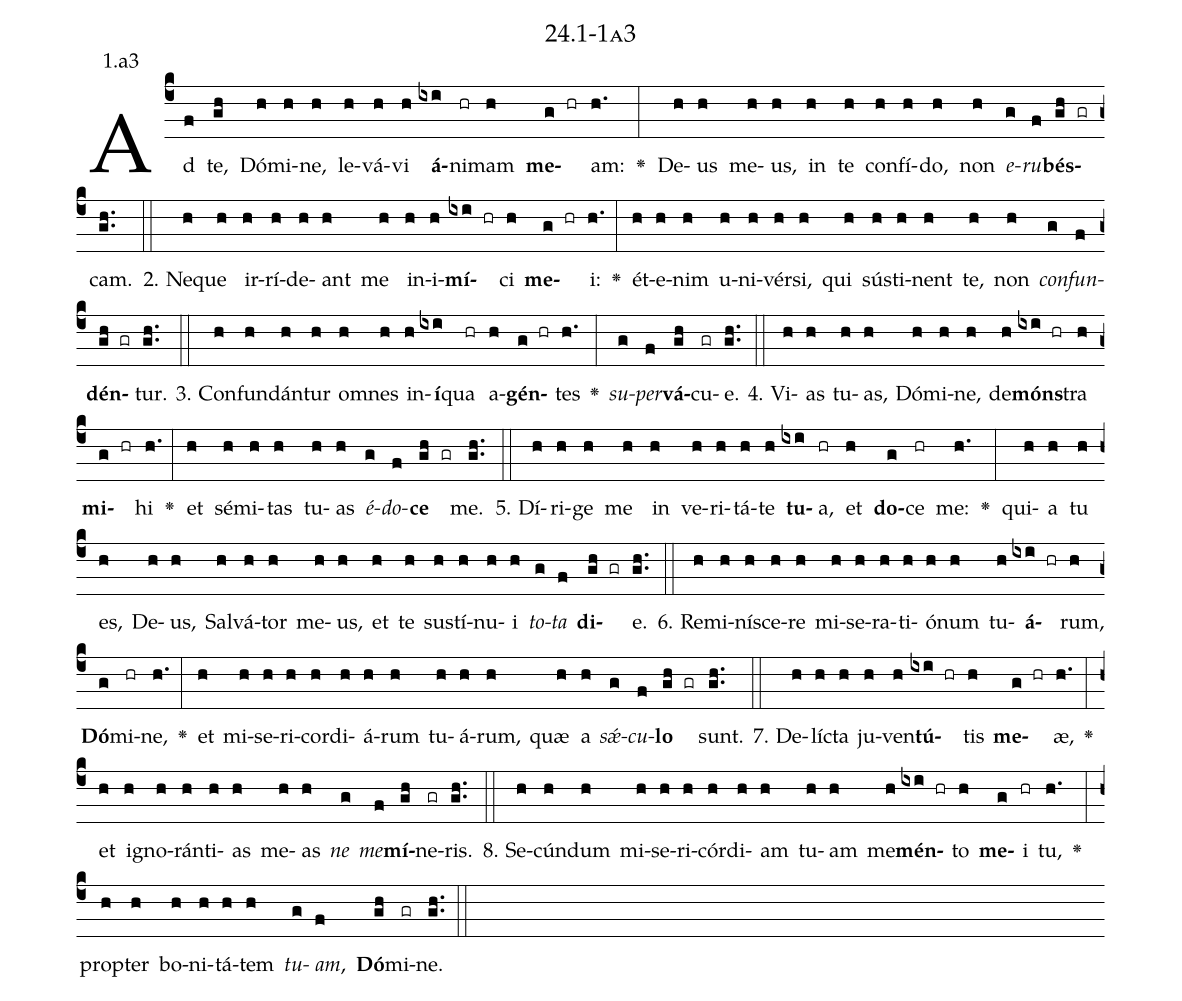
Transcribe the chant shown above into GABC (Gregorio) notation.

name: 24.1-1a3;
annotation: 1.a3;
%%
(c4)Ad(f) te,(gh) Dó(h)mi(h)ne,(h) le(h)vá(h)vi(h) <b>á</b>(ixi)ni(hr)mam(h) <b>me</b>(g hr)am:(h.) <v>\greheightstar</v>(:) De(h)us(h) me(h)us,(h) in(h) te(h) con(h)fí(h)do,(h) non(h) <i>e</i>(g)<i>ru</i>(f)<b>bés</b>(gh gr)cam.(gh..) (::)
2. Ne(h)que(h) ir(h)rí(h)de(h)ant(h) me(h) in(h)i(h)<b>mí</b>(ixi hr)ci(h) <b>me</b>(g hr)i:(h.) <v>\greheightstar</v>(:) ét(h)e(h)nim(h) u(h)ni(h)vér(h)si,(h) qui(h) sús(h)ti(h)nent(h) te,(h) non(h) <i>con</i>(g)<i>fun</i>(f)<b>dén</b>(gh gr)tur.(gh..) (::)
3. Con(h)fun(h)dán(h)tur(h) om(h)nes(h) in(h)<b>í</b>(ixi)qua(hr) a(h)<b>gén</b>(g hr)tes(h.) <v>\greheightstar</v>(:) <i>su</i>(g)<i>per</i>(f)<b>vá</b>(gh)cu(gr)e.(gh..) (::)
4. Vi(h)as(h) tu(h)as,(h) Dó(h)mi(h)ne,(h) de(h)<b>móns</b>(ixi hr)tra(h) <b>mi</b>(g hr)hi(h.) <v>\greheightstar</v>(:) et(h) sé(h)mi(h)tas(h) tu(h)as(h) <i>é</i>(g)<i>do</i>(f)<b>ce</b>(gh gr) me.(gh..) (::)
5. Dí(h)ri(h)ge(h) me(h) in(h) ve(h)ri(h)tá(h)te(h) <b>tu</b>(ixi)a,(hr) et(h) <b>do</b>(g)ce(hr) me:(h.) <v>\greheightstar</v>(:) qui(h)a(h) tu(h) es,(h) De(h)us,(h) Sal(h)vá(h)tor(h) me(h)us,(h) et(h) te(h) sus(h)tí(h)nu(h)i(h) <i>to</i>(g)<i>ta</i>(f) <b>di</b>(gh gr)e.(gh..) (::)
6. Re(h)mi(h)ní(h)sce(h)re(h) mi(h)se(h)ra(h)ti(h)ó(h)num(h) tu(h)<b>á</b>(ixi hr)rum,(h) <b>Dó</b>(g)mi(hr)ne,(h.) <v>\greheightstar</v>(:) et(h) mi(h)se(h)ri(h)cor(h)di(h)á(h)rum(h) tu(h)á(h)rum,(h) quæ(h) a(h) <i>sǽ</i>(g)<i>cu</i>(f)<b>lo</b>(gh gr) sunt.(gh..) (::)
7. De(h)líc(h)ta(h) ju(h)ven(h)<b>tú</b>(ixi hr)tis(h) <b>me</b>(g hr)æ,(h.) <v>\greheightstar</v>(:) et(h) i(h)gno(h)rán(h)ti(h)as(h) me(h)as(h) <i>ne</i>(g) <i>me</i>(f)<b>mí</b>(gh)ne(gr)ris.(gh..) (::)
8. Se(h)cún(h)dum(h) mi(h)se(h)ri(h)cór(h)di(h)am(h) tu(h)am(h) me(h)<b>mén</b>(ixi hr)to(h) <b>me</b>(g)i(hr) tu,(h.) <v>\greheightstar</v>(:) prop(h)ter(h) bo(h)ni(h)tá(h)tem(h) <i>tu</i>(g)<i>am</i>,(f) <b>Dó</b>(gh)mi(gr)ne.(gh..) (::)
